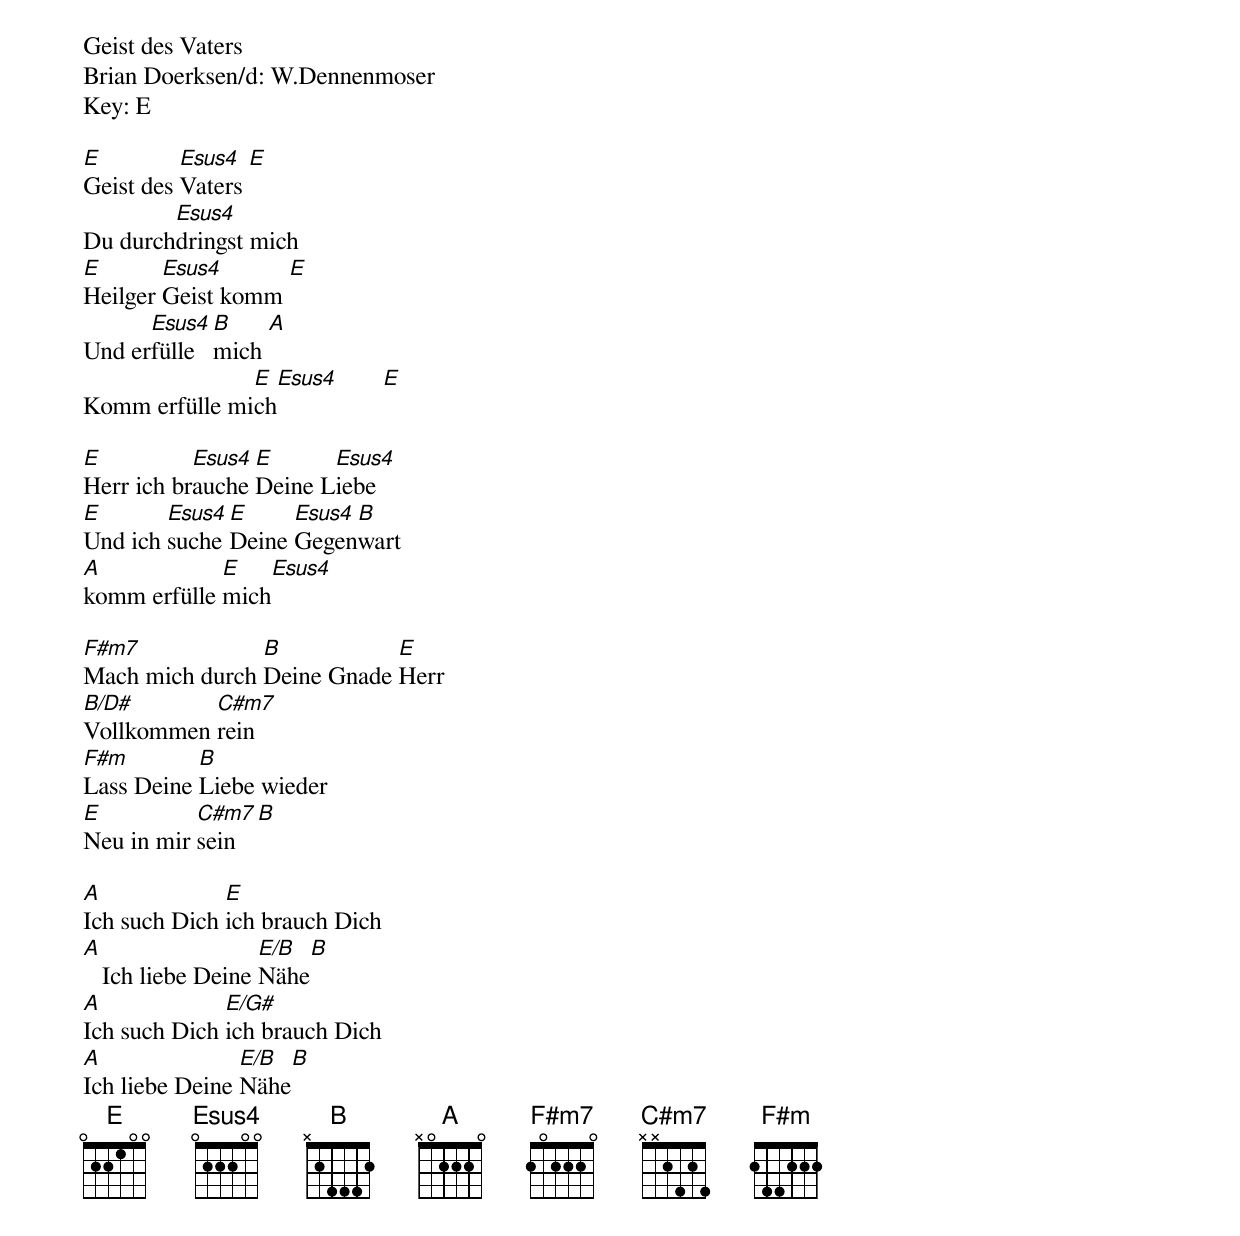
Geist des Vaters
Brian Doerksen/d: W.Dennenmoser
Key: E

[E]Geist des [Esus4]Vaters [E]
Du durch[Esus4]dringst mich
[E]Heilger [Esus4]Geist komm [E]
Und er[Esus4]fülle [B]mich [A]
Komm erfülle mi[E]ch[Esus4]       [E]

[E]Herr ich br[Esus4]auche [E]Deine L[Esus4]iebe
[E]Und ich [Esus4]suche [E]Deine [Esus4]Gegen[B]wart
[A]komm erfülle [E]mich[Esus4]

[F#m7]Mach mich durch [B]Deine Gnade [E]Herr
[B/D#]Vollkommen [C#m7]rein
[F#m]Lass Deine [B]Liebe wieder
[E]Neu in mir [C#m7]sein [B]

[A]Ich such Dich [E]ich brauch Dich
[A]   Ich liebe Deine [E/B]Nähe[B]
[A]Ich such Dich [E/G#]ich brauch Dich
[A]Ich liebe Deine [E/B]Nähe[B]
